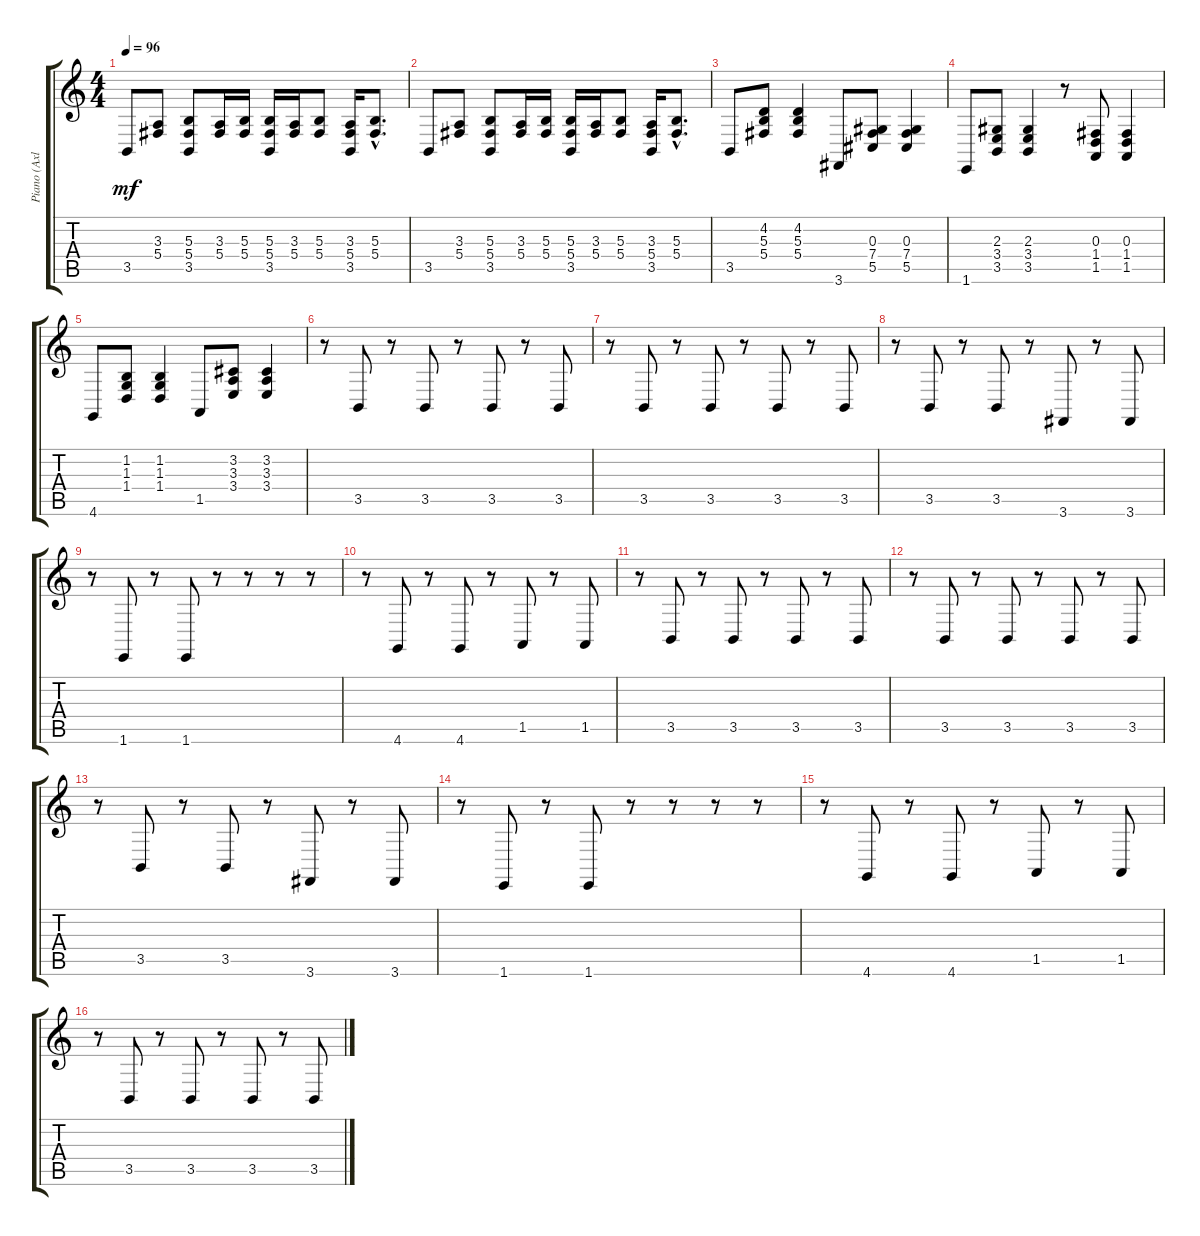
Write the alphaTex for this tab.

\track ("Piano (Axl)" "Piano (Axl") {instrument brightacousticpiano}
\staff {score tabs}
\tuning (Eb4 Bb3 Gb3 Db3 Ab2 Eb2) {hide}
\ts (4 4)
\tempo 96
\clef g2
\ks c
3.5.8{dy mf} (3.3 5.4).8 (5.3 5.4 3.5).8 (3.3 5.4).16 (5.3 5.4).16 (5.3 5.4 3.5).16 (3.3 5.4).16 (5.3 5.4).8 (3.3 5.4 3.5).16 (5.3{hac} 5.4{hac}).8{d} |
3.5.8 (3.3 5.4).8 (5.3 5.4 3.5).8 (3.3 5.4).16 (5.3 5.4).16 (5.3 5.4 3.5).16 (3.3 5.4).16 (5.3 5.4).8 (3.3 5.4 3.5).16 (5.3{hac} 5.4{hac}).8{d} |
3.5.8 (4.2 5.3 5.4).8 (4.2 5.3 5.4).4 3.6.8 (0.3 7.4 5.5).8 (0.3 7.4 5.5).4 |
1.6.8 (2.3 3.4 3.5).8 (2.3 3.4 3.5).4 r.8 (0.3 1.4 1.5).8 (0.3 1.4 1.5).4 |
4.6.8 (1.2 1.3 1.4).8 (1.2 1.3 1.4).4 1.5.8 (3.2 3.3 3.4).8 (3.2 3.3 3.4).4 |
r.8 3.5.8 r.8 3.5.8 r.8 3.5.8 r.8 3.5.8 |
r.8 3.5.8 r.8 3.5.8 r.8 3.5.8 r.8 3.5.8 |
r.8 3.5.8 r.8 3.5.8 r.8 3.6.8 r.8 3.6.8 |
r.8 1.6.8 r.8 1.6.8 r.8 r.8 r.8 r.8 |
r.8 4.6.8 r.8 4.6.8 r.8 1.5.8 r.8 1.5.8 |
r.8 3.5.8 r.8 3.5.8 r.8 3.5.8 r.8 3.5.8 |
r.8 3.5.8 r.8 3.5.8 r.8 3.5.8 r.8 3.5.8 |
r.8 3.5.8 r.8 3.5.8 r.8 3.6.8 r.8 3.6.8 |
r.8 1.6.8 r.8 1.6.8 r.8 r.8 r.8 r.8 |
r.8 4.6.8 r.8 4.6.8 r.8 1.5.8 r.8 1.5.8 |
r.8 3.5.8 r.8 3.5.8 r.8 3.5.8 r.8 3.5.8
